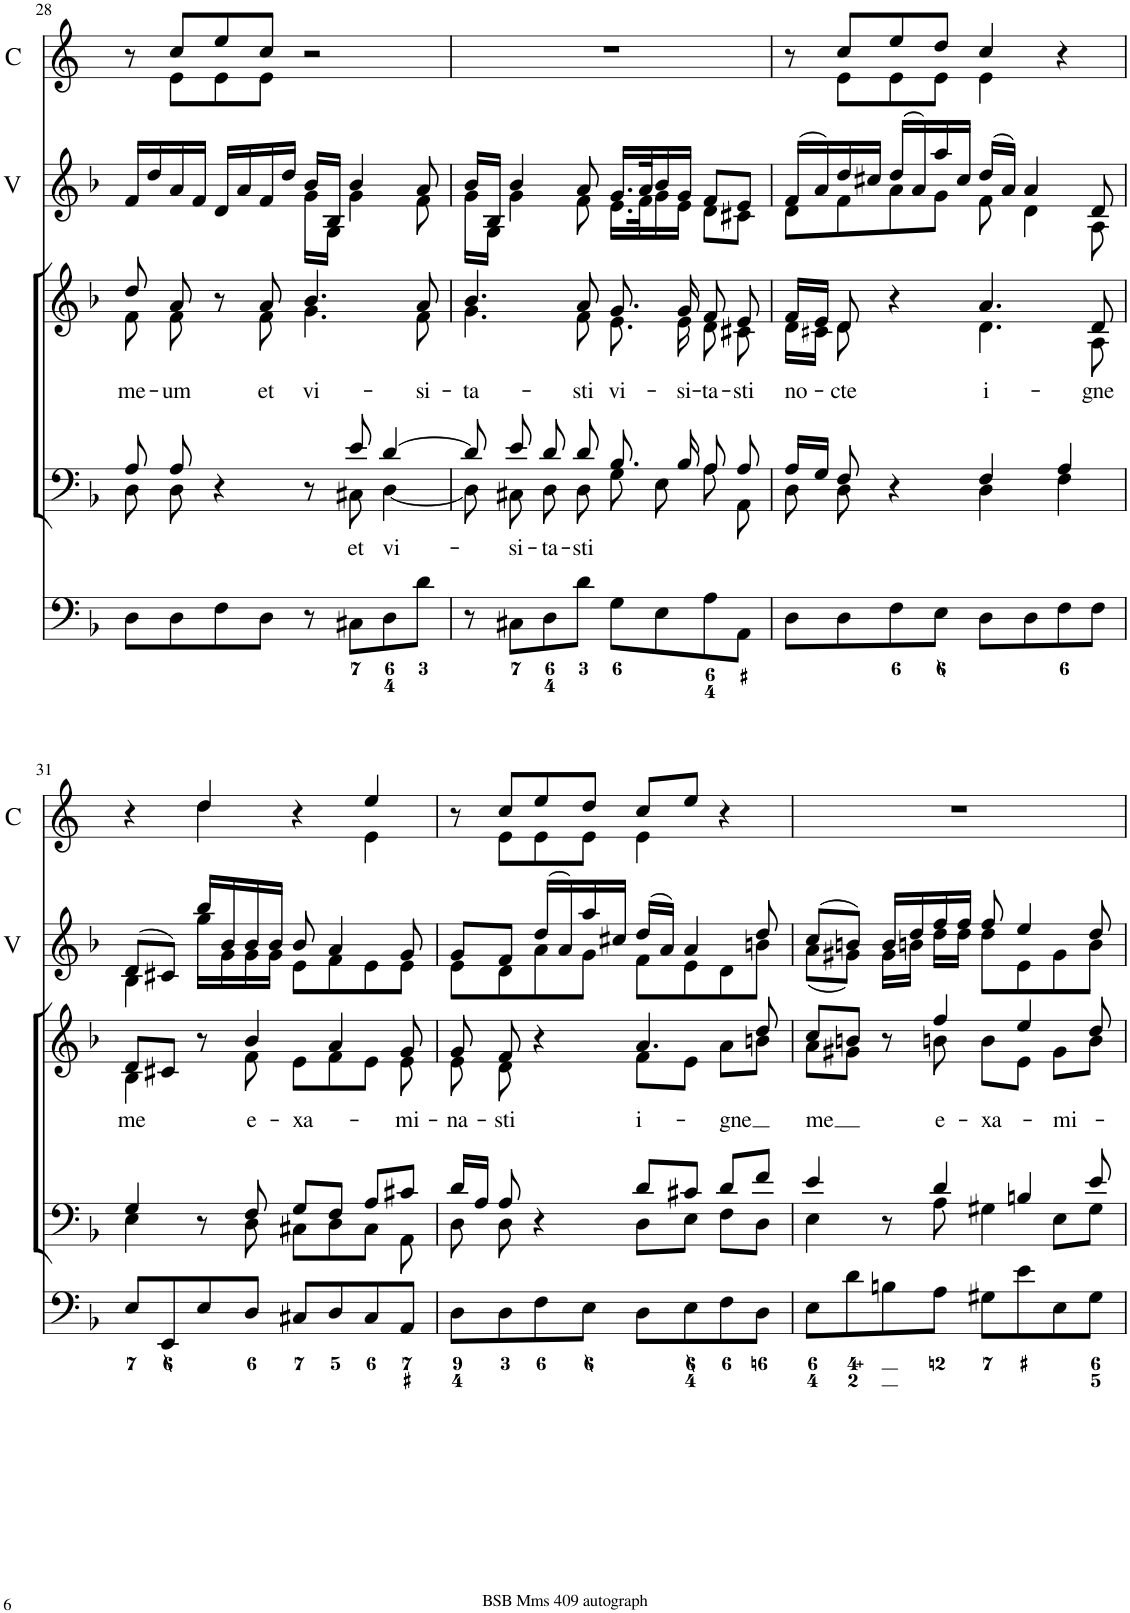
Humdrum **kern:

**kern	**kern	**text	**kern	**text	**kern	**kern	**kern	**kern
*part7	*part6	*part6	*part5	*part5	*part4	*part3	*part2	*part1
*staff7	*staff6	*staff6	*staff5	*staff5	*staff4	*staff3	*staff2	*staff1
*I"Organ	*I"Voice	*	*I"Voice	*	*I"Violin	*I"Violin	*I"2 Violini	*I"Corni in F
*	*	*	*	*	*I'Vln.	*I'Vln.	*I'V	*I'C
!!LO:PB:g=z
*clefF4	*clefF4	*	*clefG2	*	*clefG2	*clefG2	*clefG2	*clefG2
*	*	*	*	*	*	*	*	*Trd4c7
*k[b-]	*k[b-]	*	*k[b-]	*	*k[b-]	*k[b-]	*k[b-]	*k[]
*M4/4	*M4/4	*	*M4/4	*	*M4/4	*M4/4	*M4/4	*M4/4
*met(c)	*met(c)	*	*met(c)	*	*met(c)	*met(c)	*met(c)	*met(c)
=28	=28	=28	=28	=28	=28	=28	=28	=28
*	*^	*	*^	*	*	*	*	*
!	!	!	!	!	!	!LO:LY:b	!	!	!	!
*	*	*	*	*	*	*	*	*	*^	*^
8D\L	8A/	8D\	.	8dd/	8f\	me-	16f/LL	16f/LL	16f/LL	2ryy	8r	8ryy
.	.	.	.	.	.	.	16dd/J	16dd/J	16dd/	.	.	.
!	!	!	!	!	!	!LO:LY:b	!	!	!	!	!	!
8D\	8A/	8D\	.	8a/	8f\	-um	16a/L	16a/L	16a/	.	8cc/L	8e\L
.	.	.	.	.	.	.	16f/JJ	16f/JJ	16f/JJ	.	.	.
8F\	4r	4.ryy	.	8r	8ryy	.	16d/LL	16d/LL	16d/LL	.	8ee/	8e\
.	.	.	.	.	.	.	16a/J	16a/J	16a/	.	.	.
!	!	!	!	!	!	!LO:LY:b	!	!	!	!	!	!
8D\J	.	.	.	8a/	8f\	et	16f/L	16f/L	16f/	.	8cc/J	8e\J
.	.	.	.	.	.	.	16dd/JJ	16dd/JJ	16dd/JJ	.	.	.
!	!	!	!	!	!	!LO:LY:b	!	!	!	!	!	!
8r	8r	.	.	4.b-/	4.g\	vi-	16g/LL	16b-/LL	16b-/LL	16g\LL	2r	2ryy
.	.	.	.	.	.	.	16G/JJ	16B-/JJ	16B-/JJ	16G\JJ	.	.
!	!	!	!LO:LY:b	!	!	!	!	!	!	!	!	!
8C#X\L	8e/	8C#X\	et	.	.	.	4g	4b-	4b-/	4g\	.	.
!	!	!	!LO:LY:b	!	!	!	!	!	!	!	!	!
8D\	[4d/	[4D\	vi-	.	.	.	.	.	.	.	.	.
!	!	!	!	!	!	!LO:LY:b	!	!	!	!	!	!
8d\J	.	.	.	8a/	8f\	-si-	8f	8a	8a/	8f\	.	.
*	*	*	*	*	*	*	*	*	*	*	*v	*v
=29	=29	=29	=29	=29	=29	=29	=29	=29	=29	=29	=29
!	!	!	!	!	!	!LO:LY:b	!	!	!	!	!
8r	8d/]	8D\]	.	4.b-/	4.g\	-ta-	16g/LL	16b-/LL	16b-/LL	16g\LL	1r
.	.	.	.	.	.	.	16G/JJ	16B-/JJ	16B-/JJ	16G\JJ	.
!	!	!	!LO:LY:b	!	!	!	!	!	!	!	!
8C#X\L	8e/	8C#X\	-si-	.	.	.	4g	4b-	4b-/	4g\	.
!	!	!	!LO:LY:b	!	!	!	!	!	!	!	!
8D\	8d/	8D\	-ta-	.	.	.	.	.	.	.	.
!	!	!	!LO:LY:b	!	!	!LO:LY:b	!	!	!	!	!
8d\J	8d/	8D\	-sti	8a/	8f\	-sti	8f	8a	8a/	8f\	.
!	!	!	!	!	!	!LO:LY:b	!	!	!	!	!
8G\L	8.B-/	8G\	.	8.g/	8.e\	vi-	16.e/LL	16.g/LL	16.g/LL	16.e\LL	.
.	.	.	.	.	.	.	32f/Jk	32a/Jk	32a/K	32f\K	.
8E\	.	8E\	.	.	.	.	16g/L	16b-/L	16b-/	16g\	.
!	!	!	!	!	!	!LO:LY:b	!	!	!	!	!
.	16B-/	.	.	16g/	16e\	-si-	16e/JJ	16g/JJ	16g/JJ	16e\JJ	.
!	!	!	!	!	!	!LO:LY:b	!	!	!	!	!
8A\	8A/	8A\	.	8f/	8d\	-ta-	8d/L	8f/L	8f/L	8d\L	.
!	!	!	!	!	!	!LO:LY:b	!	!	!	!	!
8AA\J	8A/	8AA\	.	8e/	8c#X\	-sti	8c#X/J	8e/J	8e/J	8c#X\J	.
=30	=30	=30	=30	=30	=30	=30	=30	=30	=30	=30	=30
!	!	!	!	!	!	!LO:LY:b	!	!	!	!	!
*	*	*	*	*	*	*	*	*	*	*	*^
8D\L	16A/LL	8D\	.	16f/LL	16d\LL	no-	8d/L	16f/LL	(16f/LL	8d\L	8r	8ryy
.	16G/JJ	.	.	16e/JJ	16c#X\JJ	.	.	16a/J	16a/)	.	.	.
!	!	!	!	!	!	!LO:LY:b	!	!	!	!	!	!
8D\	8F/	8D\	.	8d/	8d\	-cte	8f/J	16dd/L	16dd/	8f\	8cc/L	8e\L
.	.	.	.	.	.	.	.	16cc#X/JJ	16cc#X/JJ	.	.	.
8F\	4r	4ryy	.	4r	4ryy	.	8a/L	16dd\LL	(16dd/LL	8a\	8ee/	8e\
.	.	.	.	.	.	.	.	16a\J	16a/)	.	.	.
8E\J	.	.	.	.	.	.	8g/J	16aa\L	16aa/	8g\J	8dd/J	8e\J
.	.	.	.	.	.	.	.	16cc#\JJ	16cc#/JJ	.	.	.
!	!	!	!	!	!	!LO:LY:b	!	!	!	!	!	!
8D\L	4F/	4D\	.	4.a/	4.d\	i-	8f	16dd\LL	(16dd/LL	8f\	4cc/	4e\
.	.	.	.	.	.	.	.	16a\JJ	16a/JJ)	.	.	.
8D\	.	.	.	.	.	.	4d	4a	4a/	4d\	.	.
8F\	4A/	4F\	.	.	.	.	.	.	.	.	4r	4ryy
!	!	!	!	!	!	!LO:LY:b	!	!	!	!	!	!
8F\J	.	.	.	8d/	8A\	-gne	8A	8d	8d/	8A\	.	.
!!LO:LB:g=z	!!
=31	=31	=31	=31	=31	=31	=31	=31	=31	=31	=31	=31	=31
!	!	!	!	!	!	!LO:LY:b	!	!	!	!	!	!
8E/L	4G/	4E\	.	8d/L	4B-\	me	4B-	8d/L	(8d/L	4B-\	4r	4ryy
8EE/	.	.	.	8c#X/J	.	.	.	8c#X/J	8c#X/J)	.	.	.
8E/	8r	8ryy	.	8r	8ryy	.	16gg\LL	16bb-\LL	16bb-/LL	16gg\LL	4dd/	4dd\
.	.	.	.	.	.	.	16g\J	16b-\J	16b-/	16g\	.	.
!	!	!	!	!	!	!LO:LY:b	!	!	!	!	!	!
8D/J	8F/	8D\	.	4b-/	8f\	e-	16g\L	16b-\L	16b-/	16g\	.	.
.	.	.	.	.	.	.	16g\JJ	16b-\JJ	16b-/JJ	16g\JJ	.	.
!	!	!	!	!	!	!LO:LY:b	!	!	!	!	!	!
8C#X/L	8G/L	8C#X\L	.	.	8e\L	-xa-	8e/L	8b-	8b-/	8e\L	4r	4ryy
8D/	8F/J	8D\	.	4a/	8f\	.	8f/J	4a	4a/	8f\	.	.
8C#/	8A/L	8C#\J	.	.	8e\J	.	8e/L	.	.	8e\	4ee/	4e\
!	!	!	!	!	!	!LO:LY:b	!	!	!	!	!	!
8AA/J	8c#X/J	8AA\	.	8g/	8e\	-mi-	8e/J	8g	8g/	8e\J	.	.
=32	=32	=32	=32	=32	=32	=32	=32	=32	=32	=32	=32	=32
!	!	!	!	!	!	!LO:LY:b	!	!	!	!	!	!
8D\L	16d/LL	8D\	.	8g/	8e\	-na-	8e/L	8g/L	8g/L	8e\L	8r	8ryy
.	16A/JJ	.	.	.	.	.	.	.	.	.	.	.
!	!	!	!	!	!	!LO:LY:b	!	!	!	!	!	!
8D\	8A/	8D\	.	8f/	8d\	-sti	8d/J	8f/J	8f/J	8d\	8cc/L	8e\L
8F\	4r	4ryy	.	4r	4ryy	.	8a/L	16dd\LL	(16dd/LL	8a\	8ee/	8e\
.	.	.	.	.	.	.	.	16a\J	16a/)	.	.	.
8E\J	.	.	.	.	.	.	8g/J	16aa\L	16aa/	8g\J	8dd/J	8e\J
.	.	.	.	.	.	.	.	16cc#X\JJ	16cc#X/JJ	.	.	.
!	!	!	!	!	!	!LO:LY:b	!	!	!	!	!	!
8D\L	8d/L	8D\L	.	4.a/	8f\L	i-	8f/L	16dd\LL	(16dd/LL	8f\L	8cc/L	4e\
.	.	.	.	.	.	.	.	16a\JJ	16a/JJ)	.	.	.
8E\	8c#X/J	8E\J	.	.	8e\J	.	8e/J	4a	4a/	8e\	8ee/J	.
!	!	!	!	!	!	!LO:LY:b	!	!	!	!	!	!
8F\	8d/L	8F\L	.	.	8a\L	-gne	8d/L	.	.	8d\	4r	4ryy
8D\J	8f/J	8D\J	.	8dd/	8bn\J	.	8bn/J	8dd	8dd/	8bn\J	.	.
*	*	*	*	*	*	*	*	*	*	*	*v	*v
=33	=33	=33	=33	=33	=33	=33	=33	=33	=33	=33	=33
!	!	!	!	!	!	!LO:LY:b	!	!	!	!	!
8E\L	4e/	4E\	.	8cc/L	8a\L	me	8a/L	8cc\L	(8cc/L	(8a\L	1r
8d\	.	.	.	8bn/J	8g#X\J	.	8g#X/J	8bn\J	8bn/J)	8g#X\J)	.
8Bn\	8r	8ryy	.	8r	8ryy	.	16g#\LL	16b\LL	16b/LL	16g#\LL	.
.	.	.	.	.	.	.	16bn\J	16dd\J	16dd/	16bn\JJ	.
!	!	!	!	!	!	!LO:LY:b	!	!	!	!	!
8A\J	4d/	8A\	.	4ff/	8bn\	e-	16dd\L	16ff\L	16ff/	16dd\LL	.
.	.	.	.	.	.	.	16dd\JJ	16ff\JJ	16ff/JJ	16dd\JJ	.
!	!	!	!	!	!	!LO:LY:b	!	!	!	!	!
8G#X\L	.	4G#X\	.	.	8b\L	-xa-	8dd/L	8ff	8ff/	8dd\L	.
8e\	4Bn/	.	.	4ee/	8e\J	.	8e/J	4ee	4ee/	8e\	.
!	!	!	!	!	!	!LO:LY:b	!	!	!	!	!
8E\	.	8E\L	.	.	8g#\L	-mi-	8g#/L	.	.	8g#\	.
8G#\J	8e/	8G#\J	.	8dd/	8b\J	.	8b/J	8dd	8dd/	8b\J	.
*	*v	*v	*	*	*	*	*	*	*v	*v	*
*	*	*	*v	*v	*	*	*	*	*
=	=	=	=	=	=	=	=	=
*-	*-	*-	*-	*-	*-	*-	*-	*-
